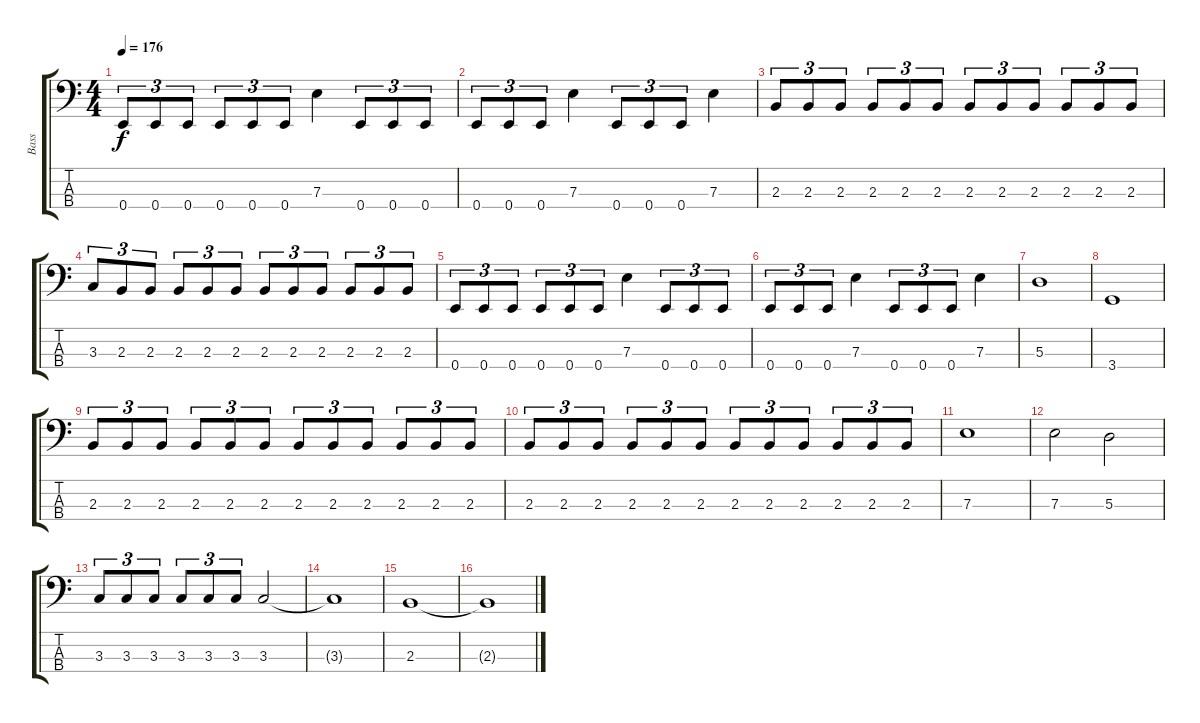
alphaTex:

\track ("Bass" "Bass") {instrument electricbassfinger}
\staff {score tabs}
\tuning (G2 D2 A1 E1) {hide}
\ts (4 4)
\section ("" "")
\tempo 176
\clef f4
\ks c
0.4.8{tu (3 2) dy f} 0.4.8{tu (3 2)} 0.4.8{tu (3 2)} 0.4.8{tu (3 2)} 0.4.8{tu (3 2)} 0.4.8{tu (3 2)} 7.3.4 0.4.8{tu (3 2)} 0.4.8{tu (3 2)} 0.4.8{tu (3 2)} |
0.4.8{tu (3 2)} 0.4.8{tu (3 2)} 0.4.8{tu (3 2)} 7.3.4 0.4.8{tu (3 2)} 0.4.8{tu (3 2)} 0.4.8{tu (3 2)} 7.3.4 |
2.3.8{tu (3 2)} 2.3.8{tu (3 2)} 2.3.8{tu (3 2)} 2.3.8{tu (3 2)} 2.3.8{tu (3 2)} 2.3.8{tu (3 2)} 2.3.8{tu (3 2)} 2.3.8{tu (3 2)} 2.3.8{tu (3 2)} 2.3.8{tu (3 2)} 2.3.8{tu (3 2)} 2.3.8{tu (3 2)} |
3.3.8{tu (3 2)} 2.3.8{tu (3 2)} 2.3.8{tu (3 2)} 2.3.8{tu (3 2)} 2.3.8{tu (3 2)} 2.3.8{tu (3 2)} 2.3.8{tu (3 2)} 2.3.8{tu (3 2)} 2.3.8{tu (3 2)} 2.3.8{tu (3 2)} 2.3.8{tu (3 2)} 2.3.8{tu (3 2)} |
0.4.8{tu (3 2)} 0.4.8{tu (3 2)} 0.4.8{tu (3 2)} 0.4.8{tu (3 2)} 0.4.8{tu (3 2)} 0.4.8{tu (3 2)} 7.3.4 0.4.8{tu (3 2)} 0.4.8{tu (3 2)} 0.4.8{tu (3 2)} |
0.4.8{tu (3 2)} 0.4.8{tu (3 2)} 0.4.8{tu (3 2)} 7.3.4 0.4.8{tu (3 2)} 0.4.8{tu (3 2)} 0.4.8{tu (3 2)} 7.3.4 |
5.3.1 |
3.4.1 |
2.3.8{tu (3 2)} 2.3.8{tu (3 2)} 2.3.8{tu (3 2)} 2.3.8{tu (3 2)} 2.3.8{tu (3 2)} 2.3.8{tu (3 2)} 2.3.8{tu (3 2)} 2.3.8{tu (3 2)} 2.3.8{tu (3 2)} 2.3.8{tu (3 2)} 2.3.8{tu (3 2)} 2.3.8{tu (3 2)} |
2.3.8{tu (3 2)} 2.3.8{tu (3 2)} 2.3.8{tu (3 2)} 2.3.8{tu (3 2)} 2.3.8{tu (3 2)} 2.3.8{tu (3 2)} 2.3.8{tu (3 2)} 2.3.8{tu (3 2)} 2.3.8{tu (3 2)} 2.3.8{tu (3 2)} 2.3.8{tu (3 2)} 2.3.8{tu (3 2)} |
7.3.1 |
7.3.2 5.3.2 |
3.3.8{tu (3 2)} 3.3.8{tu (3 2)} 3.3.8{tu (3 2)} 3.3.8{tu (3 2)} 3.3.8{tu (3 2)} 3.3.8{tu (3 2)} 3.3.2 |
3.3{t}.1 |
2.3.1 |
2.3{t}.1
